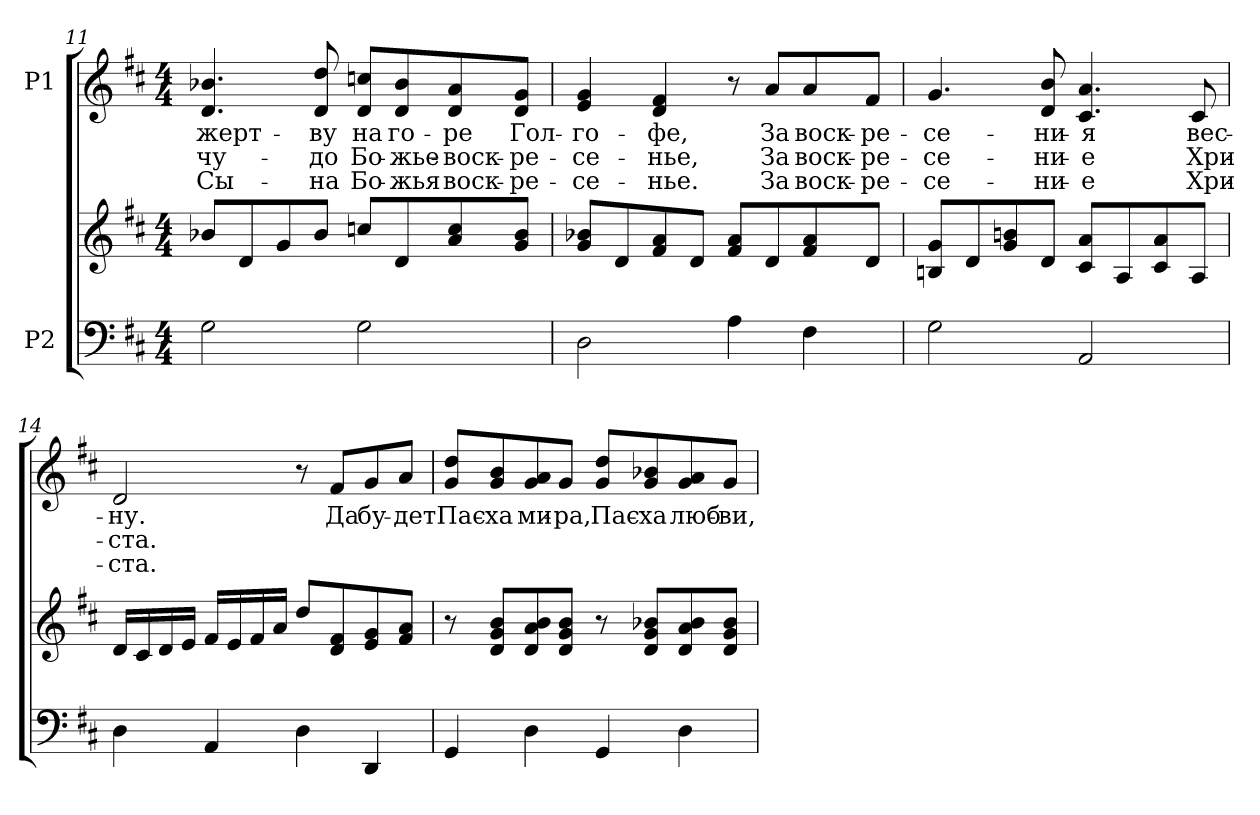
**kern	**kern	**kern	**text	**text	**text
*part2	*part2	*part1	*part1	*part1	*part1
*staff3	*staff2	*staff1	*staff1	*staff1	*staff1
*I"P2	*	*I"P1	*	*	*
*clefF4	*clefG2	*clefG2	*	*	*
*k[f#c#]	*k[f#c#]	*k[f#c#]	*	*	*
*D:	*D:	*D:	*	*	*
*M4/4	*M4/4	*M4/4	*	*	*
=11	=11	=11	=11	=11	=11
!	!	!	!LO:LY:b:color=#000000	!LO:LY:b:color=#000000	!LO:LY:b:color=#000000
2Gi\	8b-Xi/L	4.di/ 4.b-Xi	жерт-	чу-	Сы-
.	8di/	.	.	.	.
.	8gi/	.	.	.	.
!	!	!	!LO:LY:b:color=#000000	!LO:LY:b:color=#000000	!LO:LY:b:color=#000000
.	8b-i/J	8di/ 8ddi	-ву	-до	-на
!	!	!	!LO:LY:b:color=#000000	!LO:LY:b:color=#000000	!LO:LY:b:color=#000000
2Gi\	8ccni/L	8di/ 8ccniL	на	Бо-	Бо-
!	!	!	!LO:LY:b:color=#000000	!LO:LY:b:color=#000000	!LO:LY:b:color=#000000
.	8di/	8di/ 8b-i	го-	-жье-	-жья
!	!	!	!LO:LY:b:color=#000000	!LO:LY:b:color=#000000	!LO:LY:b:color=#000000
.	8ai/ 8cci	8di/ 8ai	-ре	-воск-	воск-
!	!	!	!LO:LY:b:color=#000000	!LO:LY:b:color=#000000	!LO:LY:b:color=#000000
.	8gi/ 8b-iJ	8di/ 8giJ	Гол-	-ре-	-ре-
=12	=12	=12	=12	=12	=12
!	!	!	!LO:LY:b:color=#000000	!LO:LY:b:color=#000000	!LO:LY:b:color=#000000
2Di\	8gi/ 8b-XiL	4ei/ 4gi	-го-	-се-	-се-
.	8di/	.	.	.	.
!	!	!	!LO:LY:b:color=#000000	!LO:LY:b:color=#000000	!LO:LY:b:color=#000000
.	8f#i/ 8ai	4di/ 4f#i	-фе,	-нье,	-нье.
.	8di/J	.	.	.	.
4Ai\	8f#i/ 8aiL	8r	.	.	.
!	!	!	!LO:LY:b:color=#000000	!LO:LY:b:color=#000000	!LO:LY:b:color=#000000
.	8di/	8ai/L	За	За	За
!	!	!	!LO:LY:b:color=#000000	!LO:LY:b:color=#000000	!LO:LY:b:color=#000000
4F#i\	8f#i/ 8ai	8ai/	воск-	воск-	воск-
!	!	!	!LO:LY:b:color=#000000	!LO:LY:b:color=#000000	!LO:LY:b:color=#000000
.	8di/J	8f#i/J	-ре-	-ре-	-ре-
!!LO:LB:g=z
=13	=13	=13	=13	=13	=13
!	!	!	!LO:LY:b:color=#000000	!LO:LY:b:color=#000000	!LO:LY:b:color=#000000
2Gi\	8Bni/ 8giL	4.gi/	-се-	-се-	-се-
.	8di/	.	.	.	.
.	8gi/ 8bni	.	.	.	.
!	!	!	!LO:LY:b:color=#000000	!LO:LY:b:color=#000000	!LO:LY:b:color=#000000
.	8di/J	8di/ 8bi	-ни-	-ни-	-ни-
!	!	!	!LO:LY:b:color=#000000	!LO:LY:b:color=#000000	!LO:LY:b:color=#000000
2AAi/	8c#i/ 8aiL	4.c#i/ 4.ai	-я	-е	-е
.	8Ai/	.	.	.	.
.	8c#i/ 8ai	.	.	.	.
!	!	!	!LO:LY:b:color=#000000	!LO:LY:b:color=#000000	!LO:LY:b:color=#000000
.	8Ai/J	8c#i/	вес-	Хри-	Хри-
=14	=14	=14	=14	=14	=14
!	!	!	!LO:LY:b:color=#000000	!LO:LY:b:color=#000000	!LO:LY:b:color=#000000
4Di\	16di/LL	2di/	-ну.	-ста.	-ста.
.	16c#i/	.	.	.	.
.	16di/	.	.	.	.
.	16ei/JJ	.	.	.	.
4AAi/	16f#i/LL	.	.	.	.
.	16ei/	.	.	.	.
.	16f#i/	.	.	.	.
.	16ai/JJ	.	.	.	.
4Di\	8ddi/L	8r	.	.	.
!	!	!	!LO:LY:b:color=#000000	!	!
.	8di/ 8f#i	8f#i/L	Да	.	.
!	!	!	!LO:LY:b:color=#000000	!	!
4DDi/	8ei/ 8gi	8gi/	бу-	.	.
!	!	!	!LO:LY:b:color=#000000	!	!
.	8f#i/ 8aiJ	8ai/J	-дет	.	.
=15	=15	=15	=15	=15	=15
!	!	!	!LO:LY:b:color=#000000	!	!
4GGi/	8r	8gi/ 8ddiL	Пас-	.	.
!	!	!	!LO:LY:b:color=#000000	!	!
.	8di/ 8gi 8biL	8gi/ 8bi	-ха	.	.
!	!	!	!LO:LY:b:color=#000000	!	!
4Di\	8di/ 8ai 8bi	8gi/ 8ai	ми-	.	.
!	!	!	!LO:LY:b:color=#000000	!	!
.	8di/ 8gi 8biJ	8gi/J	-ра,	.	.
!	!	!	!LO:LY:b:color=#000000	!	!
4GGi/	8r	8gi/ 8ddiL	Пас-	.	.
!	!	!	!LO:LY:b:color=#000000	!	!
.	8di/ 8gi 8b-XiL	8gi/ 8b-Xi	-ха	.	.
!	!	!	!LO:LY:b:color=#000000	!	!
4Di\	8di/ 8ai 8b-i	8gi/ 8ai	люб-	.	.
!	!	!	!LO:LY:b:color=#000000	!	!
.	8di/ 8gi 8b-iJ	8gi/J	-ви,	.	.
=	=	=	=	=	=
*-	*-	*-	*-	*-	*-
